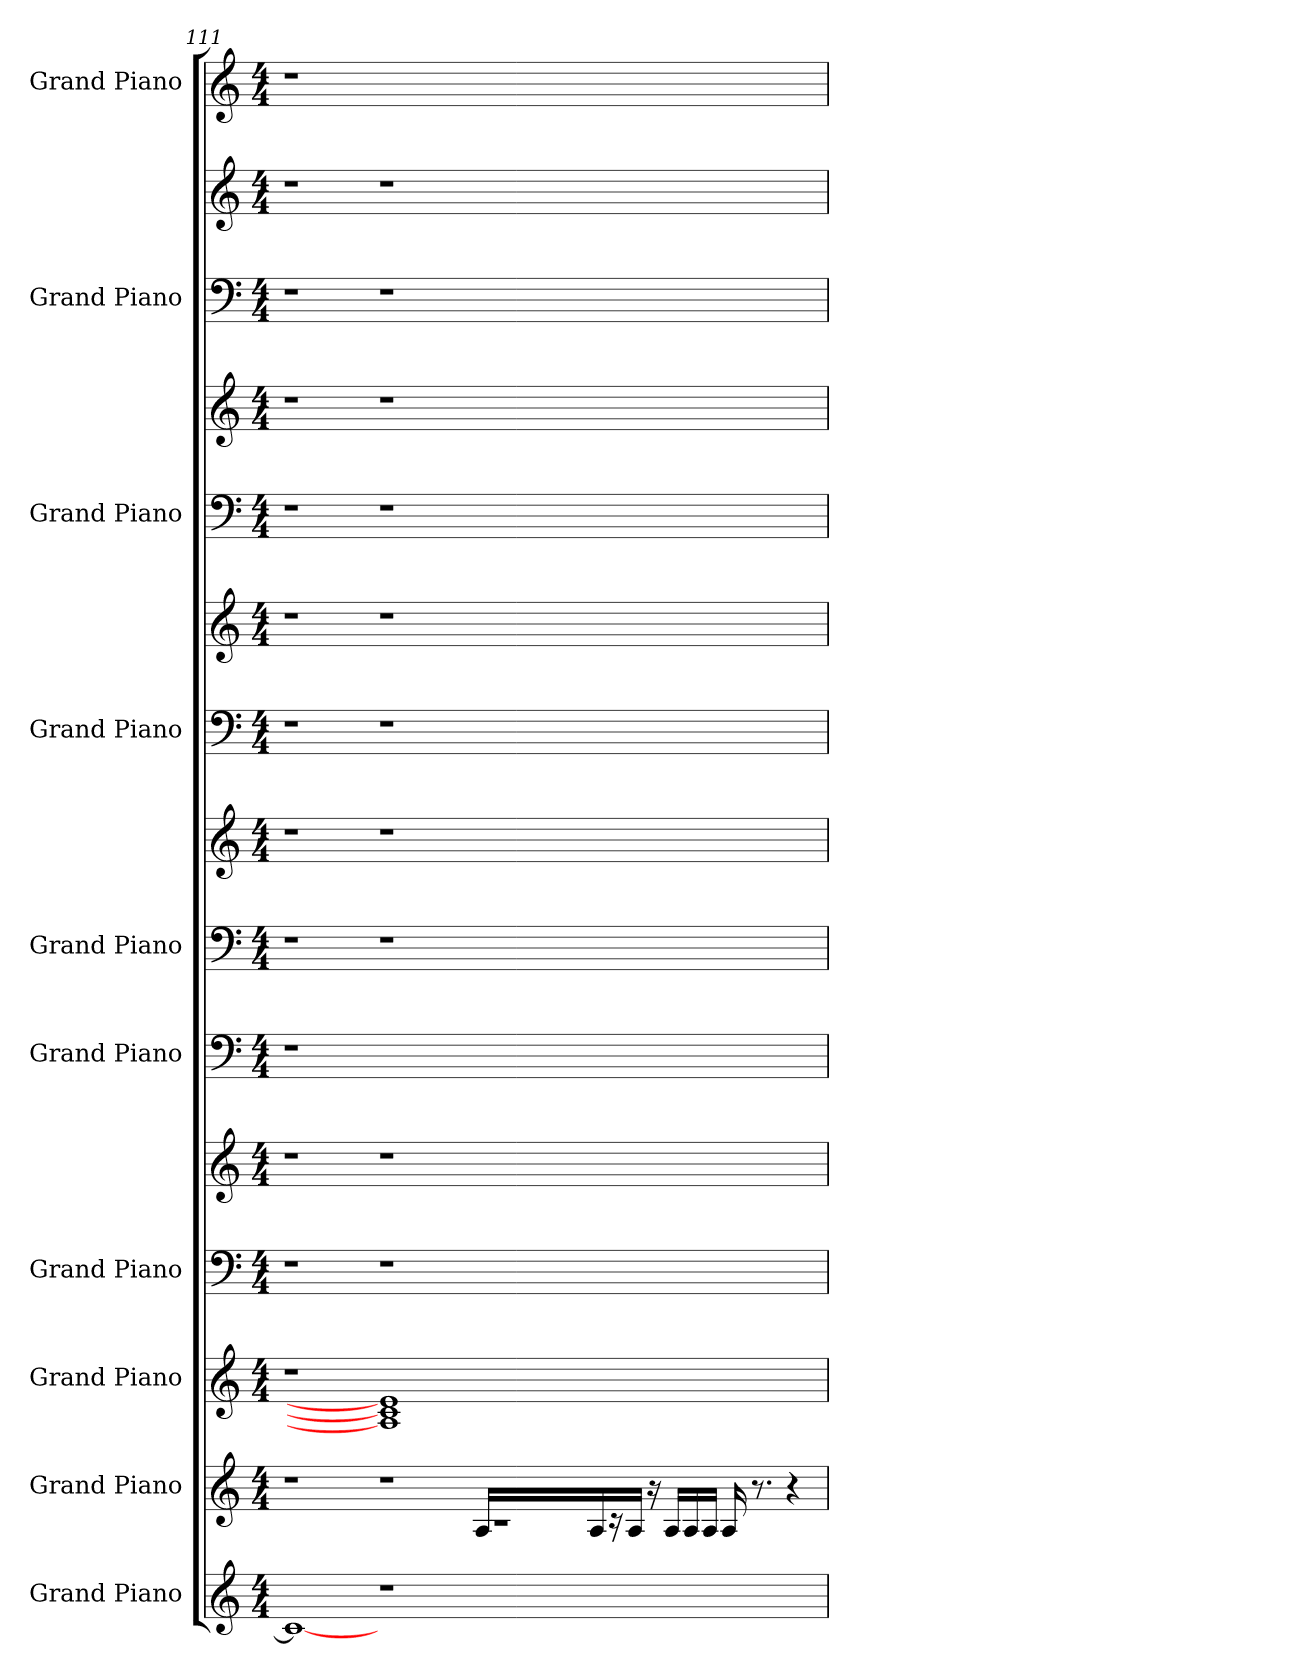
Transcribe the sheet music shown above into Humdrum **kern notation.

**kern	**kern	**kern	**kern	**kern	**kern	**kern	**kern	**kern	**kern	**kern	**kern	**kern	**kern	**kern
*part10	*part9	*part8	*part7	*part7	*part6	*part5	*part5	*part4	*part4	*part3	*part3	*part2	*part2	*part1
*staff15	*staff14	*staff13	*staff12	*staff11	*staff10	*staff9	*staff8	*staff7	*staff6	*staff5	*staff4	*staff3	*staff2	*staff1
*I"Grand Piano	*I"Grand Piano	*I"Grand Piano	*I"Grand Piano	*	*I"Grand Piano	*I"Grand Piano	*	*I"Grand Piano	*	*I"Grand Piano	*	*I"Grand Piano	*	*I"Grand Piano
*clefG2	*clefG2	*clefG2	*clefF4	*clefG2	*clefF4	*clefF4	*clefG2	*clefF4	*clefG2	*clefF4	*clefG2	*clefF4	*clefG2	*clefG2
*k[]	*k[]	*k[]	*k[]	*k[]	*k[]	*k[]	*k[]	*k[]	*k[]	*k[]	*k[]	*k[]	*k[]	*k[]
*C:	*C:	*C:	*C:	*C:	*C:	*C:	*C:	*C:	*C:	*C:	*C:	*C:	*C:	*C:
*M4/4	*M4/4	*M4/4	*M4/4	*M4/4	*M4/4	*M4/4	*M4/4	*M4/4	*M4/4	*M4/4	*M4/4	*M4/4	*M4/4	*M4/4
=111	=111	=111	=111	=111	=111	=111	=111	=111	=111	=111	=111	=111	=111	=111
1c_	1r	1r	1r	1r	1r	1r	1r	1r	1r	1r	1r	1r	1r	1r
1r	1r	1A] 1c] 1e]	1r	1r	0.ryy	1r	1r	1r	1r	1r	1r	1r	1r	0.ryy
0ryy	16ALL	0ryy	0ryy	0ryy	.	0ryy	0ryy	0ryy	0ryy	0ryy	0ryy	0ryy	0ryy	.
.	1r	.	.	.	.	.	.	.	.	.	.	.	.	.
.	16A	.	.	.	.	.	.	.	.	.	.	.	.	.
.	16r	.	.	.	.	.	.	.	.	.	.	.	.	.
.	16AJJ	.	.	.	.	.	.	.	.	.	.	.	.	.
.	16r	.	.	.	.	.	.	.	.	.	.	.	.	.
.	16ALL	.	.	.	.	.	.	.	.	.	.	.	.	.
.	16A	.	.	.	.	.	.	.	.	.	.	.	.	.
.	16AJJ	.	.	.	.	.	.	.	.	.	.	.	.	.
.	16A	.	.	.	.	.	.	.	.	.	.	.	.	.
.	8.r	.	.	.	.	.	.	.	.	.	.	.	.	.
.	4r	.	.	.	.	.	.	.	.	.	.	.	.	.
=	=	=	=	=	=	=	=	=	=	=	=	=	=	=
*-	*-	*-	*-	*-	*-	*-	*-	*-	*-	*-	*-	*-	*-	*-
